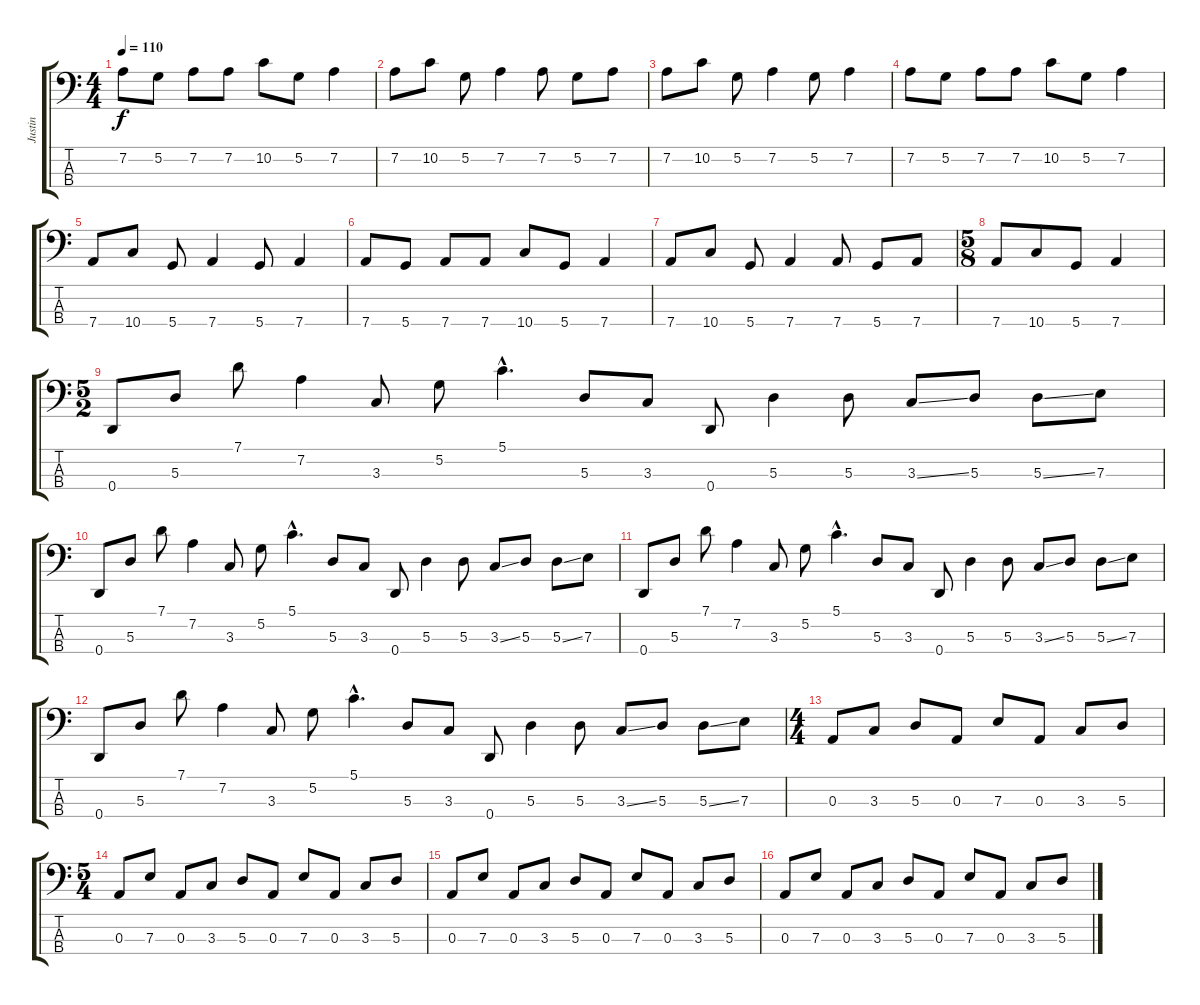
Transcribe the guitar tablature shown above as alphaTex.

\track ("Justin" "Justin") {instrument electricbassfinger}
\staff {score tabs}
\tuning (G2 D2 A1 D1) {hide}
\ts (4 4)
\tempo 110
\clef f4
\ks c
7.2.8{dy f} 5.2.8 7.2.8 7.2.8 10.2.8 5.2.8 7.2.4 |
7.2.8 10.2.8 5.2.8 7.2.4 7.2.8 5.2.8 7.2.8 |
7.2.8 10.2.8 5.2.8 7.2.4 5.2.8 7.2.4 |
7.2.8 5.2.8 7.2.8 7.2.8 10.2.8 5.2.8 7.2.4 |
7.4.8 10.4.8 5.4.8 7.4.4 5.4.8 7.4.4 |
7.4.8 5.4.8 7.4.8 7.4.8 10.4.8 5.4.8 7.4.4 |
7.4.8 10.4.8 5.4.8 7.4.4 7.4.8 5.4.8 7.4.8 |
\ts (5 8)
7.4.8 10.4.8 5.4.8 7.4.4 |
\ts (5 2)
0.4.8 5.3.8 7.1.8 7.2.4 3.3.8 5.2.8 5.1{hac}.4{d} 5.3.8 3.3.8 0.4.8 5.3.4 5.3.8 3.3{ss}.8 5.3.8 5.3{ss}.8 7.3.8 |
0.4.8 5.3.8 7.1.8 7.2.4 3.3.8 5.2.8 5.1{hac}.4{d} 5.3.8 3.3.8 0.4.8 5.3.4 5.3.8 3.3{ss}.8 5.3.8 5.3{ss}.8 7.3.8 |
0.4.8 5.3.8 7.1.8 7.2.4 3.3.8 5.2.8 5.1{hac}.4{d} 5.3.8 3.3.8 0.4.8 5.3.4 5.3.8 3.3{ss}.8 5.3.8 5.3{ss}.8 7.3.8 |
0.4.8 5.3.8 7.1.8 7.2.4 3.3.8 5.2.8 5.1{hac}.4{d} 5.3.8 3.3.8 0.4.8 5.3.4 5.3.8 3.3{ss}.8 5.3.8 5.3{ss}.8 7.3.8 |
\ts (4 4)
0.3.8 3.3.8 5.3.8 0.3.8 7.3.8 0.3.8 3.3.8 5.3.8 |
\ts (5 4)
0.3.8 7.3.8 0.3.8 3.3.8 5.3.8 0.3.8 7.3.8 0.3.8 3.3.8 5.3.8 |
0.3.8 7.3.8 0.3.8 3.3.8 5.3.8 0.3.8 7.3.8 0.3.8 3.3.8 5.3.8 |
0.3.8 7.3.8 0.3.8 3.3.8 5.3.8 0.3.8 7.3.8 0.3.8 3.3.8 5.3.8
